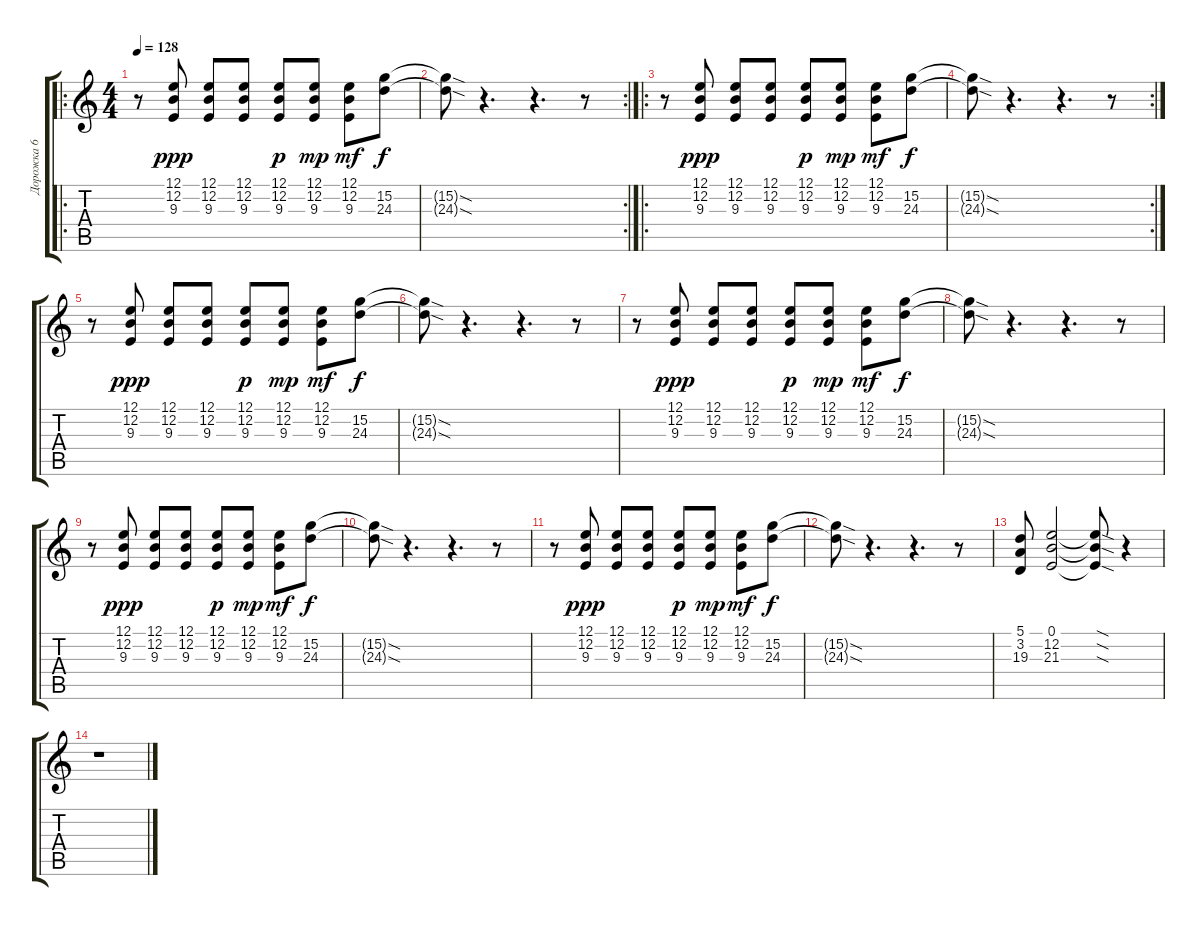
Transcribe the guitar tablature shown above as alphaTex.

\track ("Дорожка 6" "Дорожка 6") {instrument tremolostrings}
\staff {score tabs}
\tuning (E4 B3 G3 D3 A2 E2) {hide}
\ro
\ts (4 4)
\tempo 128
\clef g2
\ks c
r.8{dy f} (12.1 12.2 9.3).8{dy ppp volume 15 instrument lead2sawtooth} (12.1 12.2 9.3).8 (12.1 12.2 9.3).8 (12.1 12.2 9.3).8{dy p} (12.1 12.2 9.3).8{dy mp} (12.1 12.2 9.3).8{dy mf} (15.2 24.3).8{dy f} |
\rc 2
(15.2{sod t} 24.3{sod t}).8 r.4{d} r.4{d} r.8 |
\ro
r.8 (12.1 12.2 9.3).8{dy ppp} (12.1 12.2 9.3).8 (12.1 12.2 9.3).8 (12.1 12.2 9.3).8{dy p} (12.1 12.2 9.3).8{dy mp} (12.1 12.2 9.3).8{dy mf} (15.2 24.3).8{dy f} |
\rc 2
(15.2{sod t} 24.3{sod t}).8 r.4{d} r.4{d} r.8 |
r.8 (12.1 12.2 9.3).8{dy ppp} (12.1 12.2 9.3).8 (12.1 12.2 9.3).8 (12.1 12.2 9.3).8{dy p} (12.1 12.2 9.3).8{dy mp} (12.1 12.2 9.3).8{dy mf} (15.2 24.3).8{dy f} |
(15.2{sod t} 24.3{sod t}).8 r.4{d} r.4{d} r.8 |
r.8 (12.1 12.2 9.3).8{dy ppp} (12.1 12.2 9.3).8 (12.1 12.2 9.3).8 (12.1 12.2 9.3).8{dy p} (12.1 12.2 9.3).8{dy mp} (12.1 12.2 9.3).8{dy mf} (15.2 24.3).8{dy f} |
(15.2{sod t} 24.3{sod t}).8 r.4{d} r.4{d} r.8 |
r.8 (12.1 12.2 9.3).8{dy ppp} (12.1 12.2 9.3).8 (12.1 12.2 9.3).8 (12.1 12.2 9.3).8{dy p} (12.1 12.2 9.3).8{dy mp} (12.1 12.2 9.3).8{dy mf} (15.2 24.3).8{dy f} |
(15.2{sod t} 24.3{sod t}).8 r.4{d} r.4{d} r.8 |
r.8 (12.1 12.2 9.3).8{dy ppp} (12.1 12.2 9.3).8 (12.1 12.2 9.3).8 (12.1 12.2 9.3).8{dy p} (12.1 12.2 9.3).8{dy mp} (12.1 12.2 9.3).8{dy mf} (15.2 24.3).8{dy f} |
(15.2{sod t} 24.3{sod t}).8 r.4{d} r.4{d} r.8 |
(5.1 3.2 19.3).8 (0.1 12.2 21.3).2 (0.1{sod t} 12.2{sod t} 21.3{sod t}).8 r.4 |
r.1
